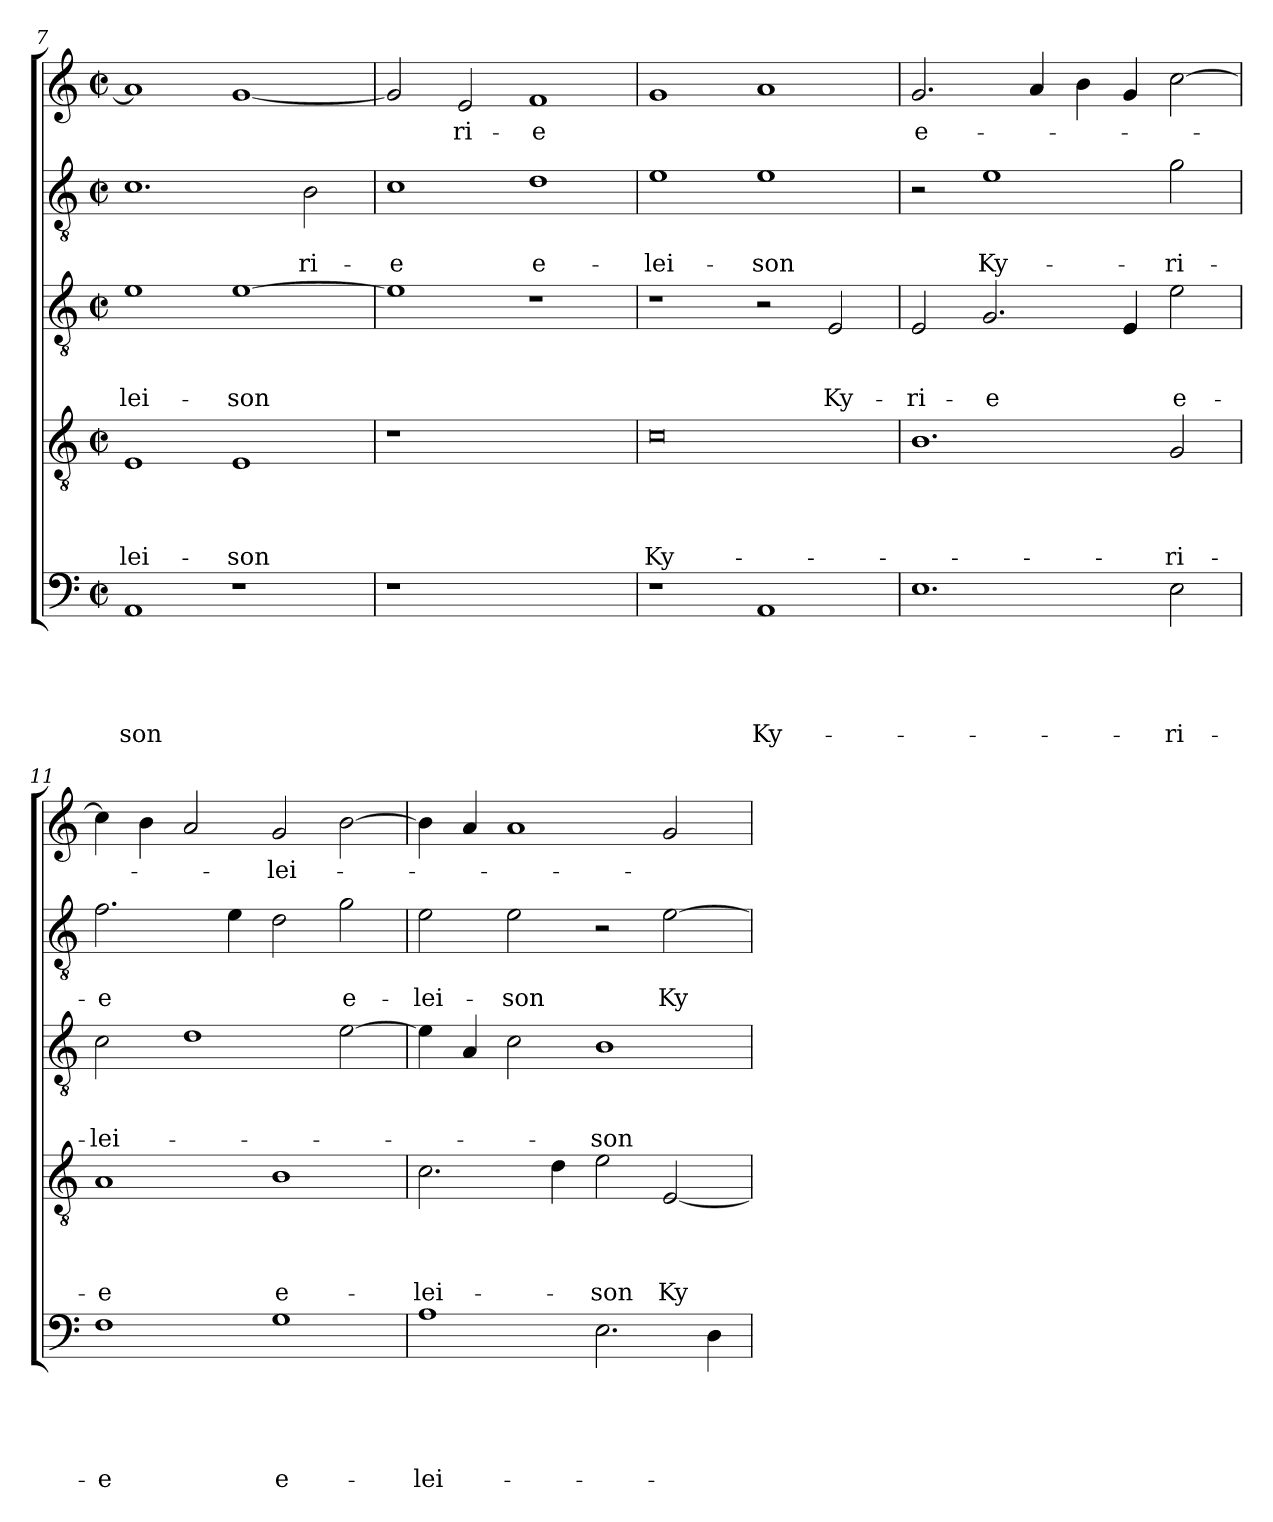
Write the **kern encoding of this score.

**kern	**text	**text	**text	**text	**text	**kern	**text	**text	**text	**text	**kern	**text	**text	**text	**kern	**text	**text	**kern	**text
*part5	*part5	*part5	*part5	*part5	*part5	*part4	*part4	*part4	*part4	*part4	*part3	*part3	*part3	*part3	*part2	*part2	*part2	*part1	*part1
*staff5	*staff5	*staff5	*staff5	*staff5	*staff5	*staff4	*staff4	*staff4	*staff4	*staff4	*staff3	*staff3	*staff3	*staff3	*staff2	*staff2	*staff2	*staff1	*staff1
!!LO:LB:g=z
*clefF4	*	*	*	*	*	*clefGv2	*	*	*	*	*clefGv2	*	*	*	*clefGv2	*	*	*clefG2	*
*k[]	*	*	*	*	*	*k[]	*	*	*	*	*k[]	*	*	*	*k[]	*	*	*k[]	*
*C:	*	*	*	*	*	*C:	*	*	*	*	*C:	*	*	*	*C:	*	*	*C:	*
*M2/2	*	*	*	*	*	*M2/2	*	*	*	*	*M2/2	*	*	*	*M2/2	*	*	*M2/2	*
*met(c|)	*	*	*	*	*	*met(c|)	*	*	*	*	*met(c|)	*	*	*	*met(c|)	*	*	*met(c|)	*
=7	=7	=7	=7	=7	=7	=7	=7	=7	=7	=7	=7	=7	=7	=7	=7	=7	=7	=7	=7
1AA	.	.	.	.	-son	1E	.	.	.	-lei-	1e	.	.	-lei-	1.c	.	.	1a]	.
1r	.	.	.	.	.	1E	.	.	.	-son	[1e	.	.	-son	.	.	.	[1g	.
.	.	.	.	.	.	.	.	.	.	.	.	.	.	.	2B\	.	-ri-	.	.
=8	=8	=8	=8	=8	=8	=8	=8	=8	=8	=8	=8	=8	=8	=8	=8	=8	=8	=8	=8
1r	.	.	.	.	.	1r	.	.	.	.	1e]	.	.	.	1c	.	-e	2g/]	.
.	.	.	.	.	.	.	.	.	.	.	.	.	.	.	.	.	.	2e/	-ri-
1ryy	.	.	.	.	.	1ryy	.	.	.	.	1r	.	.	.	1d	.	e-	1f	-e
=9	=9	=9	=9	=9	=9	=9	=9	=9	=9	=9	=9	=9	=9	=9	=9	=9	=9	=9	=9
1r	.	.	.	.	.	0c	.	.	.	Ky-	1r	.	.	.	1e	.	-lei-	1g	.
1AA	.	.	.	.	Ky-	.	.	.	.	.	2r	.	.	.	1e	.	-son	1a	.
.	.	.	.	.	.	.	.	.	.	.	2E/	.	.	Ky-	.	.	.	.	.
=10	=10	=10	=10	=10	=10	=10	=10	=10	=10	=10	=10	=10	=10	=10	=10	=10	=10	=10	=10
1.E	.	.	.	.	.	1.B	.	.	.	.	2E/	.	.	-ri-	2r	.	.	2.g/	e-
.	.	.	.	.	.	.	.	.	.	.	2.G/	.	.	-e	1e	.	Ky-	.	.
.	.	.	.	.	.	.	.	.	.	.	.	.	.	.	.	.	.	4a/	.
.	.	.	.	.	.	.	.	.	.	.	.	.	.	.	.	.	.	4b\	.
.	.	.	.	.	.	.	.	.	.	.	4E/	.	.	.	.	.	.	4g/	.
2E\	.	.	.	.	-ri-	2G/	.	.	.	-ri-	2e\	.	.	e-	2g\	.	-ri-	[2cc\	.
=11	=11	=11	=11	=11	=11	=11	=11	=11	=11	=11	=11	=11	=11	=11	=11	=11	=11	=11	=11
1F	.	.	.	.	-e	1A	.	.	.	-e	2c\	.	.	-lei-	2.f\	.	-e	4cc\]	.
.	.	.	.	.	.	.	.	.	.	.	.	.	.	.	.	.	.	4b\	.
.	.	.	.	.	.	.	.	.	.	.	1d	.	.	.	.	.	.	2a/	.
.	.	.	.	.	.	.	.	.	.	.	.	.	.	.	4e\	.	.	.	.
1G	.	.	.	.	e-	1B	.	.	.	e-	.	.	.	.	2d\	.	.	2g/	-lei-
.	.	.	.	.	.	.	.	.	.	.	[2e\	.	.	.	2g\	.	e-	[2b\	.
=12	=12	=12	=12	=12	=12	=12	=12	=12	=12	=12	=12	=12	=12	=12	=12	=12	=12	=12	=12
1A	.	.	.	.	-lei-	2.c\	.	.	.	-lei-	4e\]	.	.	.	2e\	.	-lei-	4b\]	.
.	.	.	.	.	.	.	.	.	.	.	4A/	.	.	.	.	.	.	4a/	.
.	.	.	.	.	.	.	.	.	.	.	2c\	.	.	.	2e\	.	-son	1a	.
.	.	.	.	.	.	4d\	.	.	.	.	.	.	.	.	.	.	.	.	.
2.E\	.	.	.	.	.	2e\	.	.	.	-son	1B	.	.	-son	2r	.	.	.	.
.	.	.	.	.	.	[2E/	.	.	.	Ky-	.	.	.	.	[2e\	.	Ky-	2g/	.
4D\	.	.	.	.	.	.	.	.	.	.	.	.	.	.	.	.	.	.	.
=	=	=	=	=	=	=	=	=	=	=	=	=	=	=	=	=	=	=	=
*-	*-	*-	*-	*-	*-	*-	*-	*-	*-	*-	*-	*-	*-	*-	*-	*-	*-	*-	*-
